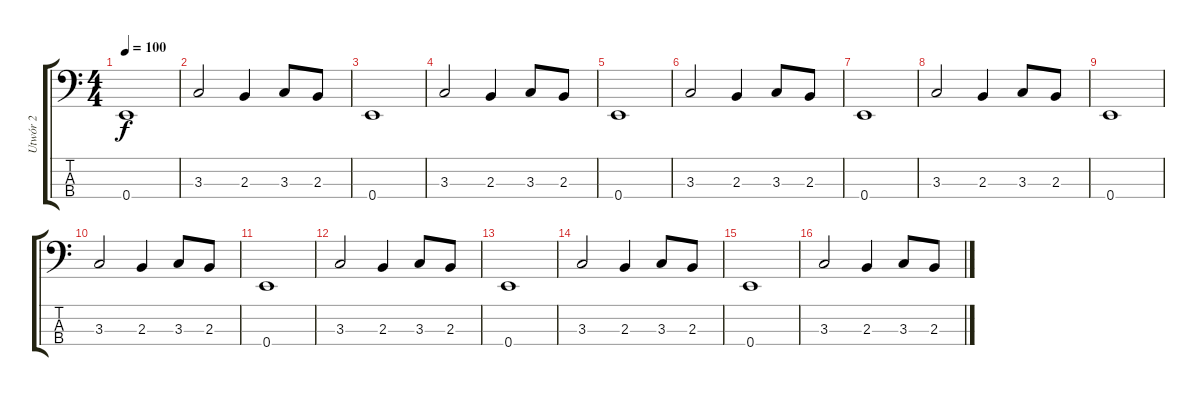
\track ("Utwór 2" "Utwór 2") {instrument fretlessbass}
\staff {score tabs}
\tuning (G2 D2 A1 E1) {hide}
\ts (4 4)
\tempo 100
\clef f4
\ks c
0.4.1{dy f} |
3.3.2 2.3.4 3.3.8 2.3.8 |
0.4.1 |
3.3.2 2.3.4 3.3.8 2.3.8 |
0.4.1 |
3.3.2 2.3.4 3.3.8 2.3.8 |
0.4.1 |
3.3.2 2.3.4 3.3.8 2.3.8 |
0.4.1 |
3.3.2 2.3.4 3.3.8 2.3.8 |
0.4.1 |
3.3.2 2.3.4 3.3.8 2.3.8 |
0.4.1 |
3.3.2 2.3.4 3.3.8 2.3.8 |
0.4.1 |
3.3.2 2.3.4 3.3.8 2.3.8
